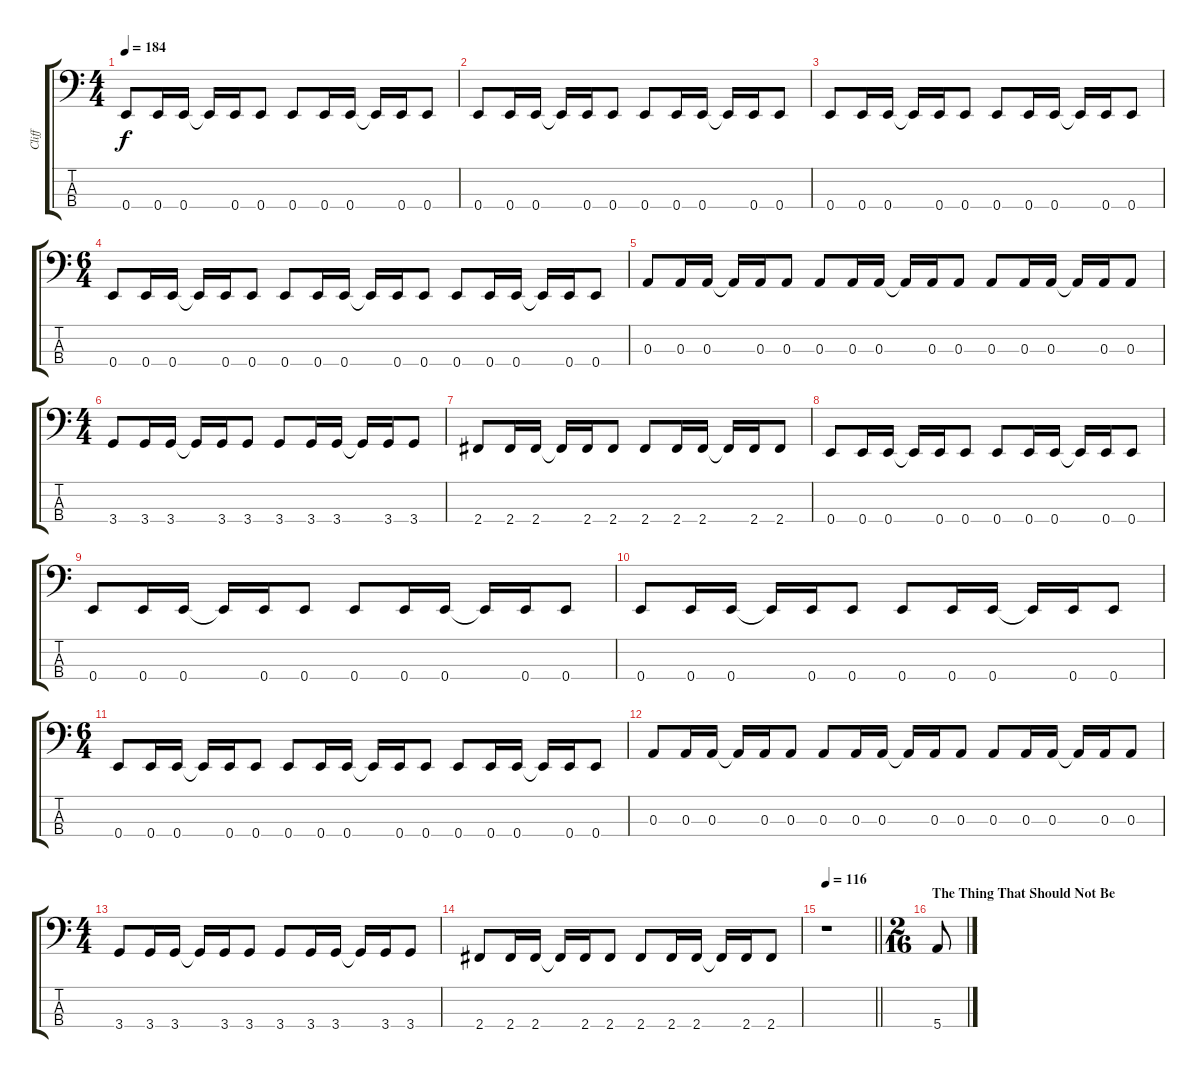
\track ("Cliff" "Cliff") {instrument electricbassfinger}
\staff {score tabs}
\tuning (G2 D2 A1 E1) {hide}
\ts (4 4)
\tempo 184
\clef f4
\ks c
0.4.8{dy f} 0.4.16 0.4.16 0.4{t}.16 0.4.16 0.4.8 0.4.8 0.4.16 0.4.16 0.4{t}.16 0.4.16 0.4.8 |
0.4.8 0.4.16 0.4.16 0.4{t}.16 0.4.16 0.4.8 0.4.8 0.4.16 0.4.16 0.4{t}.16 0.4.16 0.4.8 |
0.4.8 0.4.16 0.4.16 0.4{t}.16 0.4.16 0.4.8 0.4.8 0.4.16 0.4.16 0.4{t}.16 0.4.16 0.4.8 |
\ts (6 4)
0.4.8 0.4.16 0.4.16 0.4{t}.16 0.4.16 0.4.8 0.4.8 0.4.16 0.4.16 0.4{t}.16 0.4.16 0.4.8 0.4.8 0.4.16 0.4.16 0.4{t}.16 0.4.16 0.4.8 |
0.3.8 0.3.16 0.3.16 0.3{t}.16 0.3.16 0.3.8 0.3.8 0.3.16 0.3.16 0.3{t}.16 0.3.16 0.3.8 0.3.8 0.3.16 0.3.16 0.3{t}.16 0.3.16 0.3.8 |
\ts (4 4)
3.4.8 3.4.16 3.4.16 3.4{t}.16 3.4.16 3.4.8 3.4.8 3.4.16 3.4.16 3.4{t}.16 3.4.16 3.4.8 |
2.4.8 2.4.16 2.4.16 2.4{t}.16 2.4.16 2.4.8 2.4.8 2.4.16 2.4.16 2.4{t}.16 2.4.16 2.4.8 |
0.4.8 0.4.16 0.4.16 0.4{t}.16 0.4.16 0.4.8 0.4.8 0.4.16 0.4.16 0.4{t}.16 0.4.16 0.4.8 |
0.4.8 0.4.16 0.4.16 0.4{t}.16 0.4.16 0.4.8 0.4.8 0.4.16 0.4.16 0.4{t}.16 0.4.16 0.4.8 |
0.4.8 0.4.16 0.4.16 0.4{t}.16 0.4.16 0.4.8 0.4.8 0.4.16 0.4.16 0.4{t}.16 0.4.16 0.4.8 |
\ts (6 4)
0.4.8 0.4.16 0.4.16 0.4{t}.16 0.4.16 0.4.8 0.4.8 0.4.16 0.4.16 0.4{t}.16 0.4.16 0.4.8 0.4.8 0.4.16 0.4.16 0.4{t}.16 0.4.16 0.4.8 |
0.3.8 0.3.16 0.3.16 0.3{t}.16 0.3.16 0.3.8 0.3.8 0.3.16 0.3.16 0.3{t}.16 0.3.16 0.3.8 0.3.8 0.3.16 0.3.16 0.3{t}.16 0.3.16 0.3.8 |
\ts (4 4)
3.4.8 3.4.16 3.4.16 3.4{t}.16 3.4.16 3.4.8 3.4.8 3.4.16 3.4.16 3.4{t}.16 3.4.16 3.4.8 |
2.4.8 2.4.16 2.4.16 2.4{t}.16 2.4.16 2.4.8 2.4.8 2.4.16 2.4.16 2.4{t}.16 2.4.16 2.4.8 |
\tempo 116
\barLineRight lightlight
r.1 |
\ts (2 16)
\section ("" "The Thing That Should Not Be")
5.4.8
